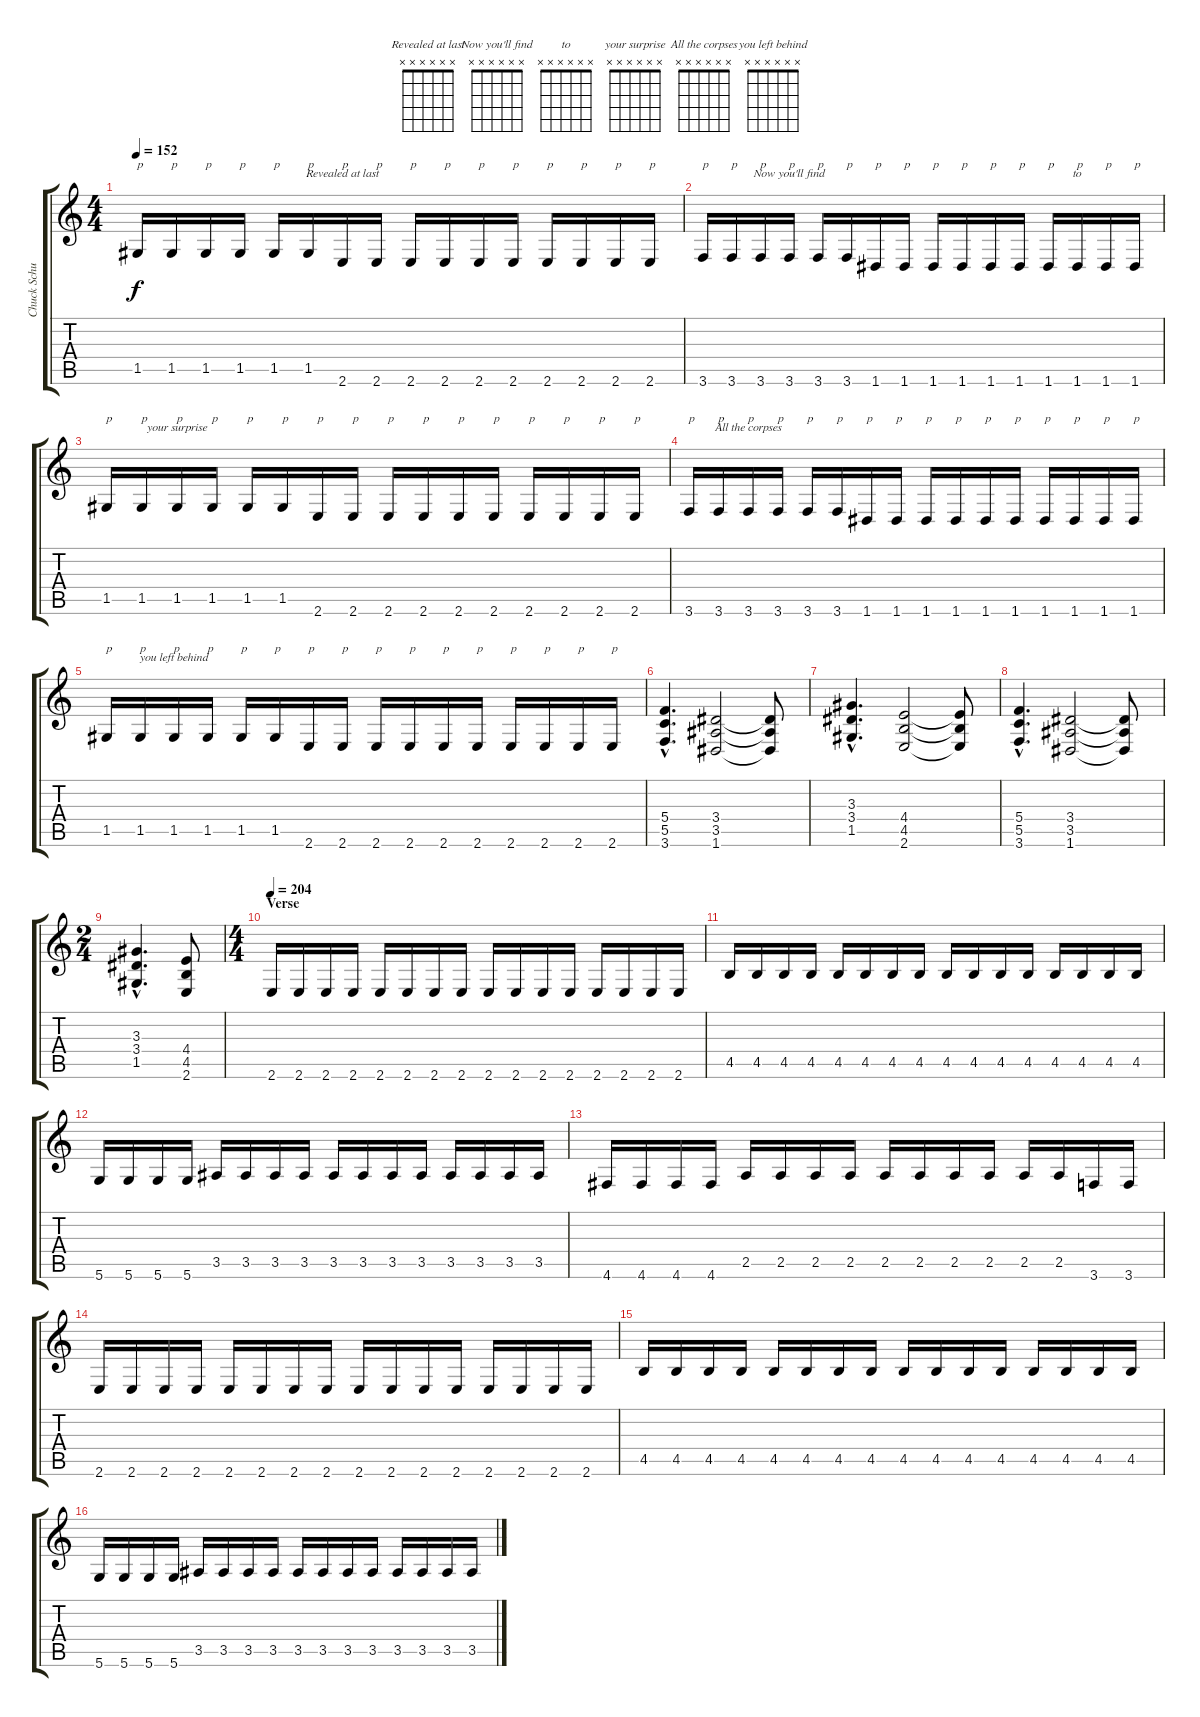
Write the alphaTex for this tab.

\track ("Chuck Schuldiner" "Chuck Schu") {instrument distortionguitar}
\staff {score tabs}
\tuning (D4 A3 F3 C3 G2 D2) {hide}
\chord ("Revealed at last" x x x x x x)
\chord ("Now you'll find" x x x x x x)
\chord ("to" x x x x x x)
\chord ("your surprise" x x x x x x)
\chord ("All the corpses" x x x x x x)
\chord ("you left behind" x x x x x x)
\ts (4 4)
\tempo 152
\clef g2
\ks c
1.5.16{txt "p" dy f} 1.5.16{txt "p"} 1.5.16{txt "p"} 1.5.16{txt "p"} 1.5.16{txt "p"} 1.5.16{txt "p"} 2.6.16{ch "Revealed at last" txt "p"} 2.6.16{txt "p"} 2.6.16{txt "p"} 2.6.16{txt "p"} 2.6.16{txt "p"} 2.6.16{txt "p"} 2.6.16{txt "p"} 2.6.16{txt "p"} 2.6.16{txt "p"} 2.6.16{txt "p"} |
3.6.16{txt "p"} 3.6.16{txt "p"} 3.6.16{txt "p"} 3.6.16{ch "Now you'll find" txt "p"} 3.6.16{txt "p"} 3.6.16{txt "p"} 1.6.16{txt "p"} 1.6.16{txt "p"} 1.6.16{txt "p"} 1.6.16{txt "p"} 1.6.16{txt "p"} 1.6.16{txt "p"} 1.6.16{txt "p"} 1.6.16{ch "to" txt "p"} 1.6.16{txt "p"} 1.6.16{txt "p"} |
1.5.16{txt "p"} 1.5.16{txt "p"} 1.5.16{ch "your surprise" txt "p"} 1.5.16{txt "p"} 1.5.16{txt "p"} 1.5.16{txt "p"} 2.6.16{txt "p"} 2.6.16{txt "p"} 2.6.16{txt "p"} 2.6.16{txt "p"} 2.6.16{txt "p"} 2.6.16{txt "p"} 2.6.16{txt "p"} 2.6.16{txt "p"} 2.6.16{txt "p"} 2.6.16{txt "p"} |
3.6.16{txt "p"} 3.6.16{txt "p"} 3.6.16{ch "All the corpses" txt "p"} 3.6.16{txt "p"} 3.6.16{txt "p"} 3.6.16{txt "p"} 1.6.16{txt "p"} 1.6.16{txt "p"} 1.6.16{txt "p"} 1.6.16{txt "p"} 1.6.16{txt "p"} 1.6.16{txt "p"} 1.6.16{txt "p"} 1.6.16{txt "p"} 1.6.16{txt "p"} 1.6.16{txt "p"} |
1.5.16{txt "p"} 1.5.16{txt "p"} 1.5.16{ch "you left behind" txt "p"} 1.5.16{txt "p"} 1.5.16{txt "p"} 1.5.16{txt "p"} 2.6.16{txt "p"} 2.6.16{txt "p"} 2.6.16{txt "p"} 2.6.16{txt "p"} 2.6.16{txt "p"} 2.6.16{txt "p"} 2.6.16{txt "p"} 2.6.16{txt "p"} 2.6.16{txt "p"} 2.6.16{txt "p"} |
(5.4{hac} 5.5{hac} 3.6{hac}).4{d} (3.4 3.5 1.6).2 (3.4{t} 3.5{t} 1.6{t}).8 |
(3.3{hac} 3.4{hac} 1.5{hac}).4{d} (4.4 4.5 2.6).2 (4.4{t} 4.5{t} 2.6{t}).8 |
(5.4{hac} 5.5{hac} 3.6{hac}).4{d} (3.4 3.5 1.6).2 (3.4{t} 3.5{t} 1.6{t}).8 |
\ts (2 4)
(3.3{hac} 3.4{hac} 1.5{hac}).4{d} (4.4 4.5 2.6).8 |
\ts (4 4)
\section ("" "Verse")
\tempo 204
2.6.16 2.6.16 2.6.16 2.6.16 2.6.16 2.6.16 2.6.16 2.6.16 2.6.16 2.6.16 2.6.16 2.6.16 2.6.16 2.6.16 2.6.16 2.6.16 |
4.5.16 4.5.16 4.5.16 4.5.16 4.5.16 4.5.16 4.5.16 4.5.16 4.5.16 4.5.16 4.5.16 4.5.16 4.5.16 4.5.16 4.5.16 4.5.16 |
5.6.16 5.6.16 5.6.16 5.6.16 3.5.16 3.5.16 3.5.16 3.5.16 3.5.16 3.5.16 3.5.16 3.5.16 3.5.16 3.5.16 3.5.16 3.5.16 |
4.6.16 4.6.16 4.6.16 4.6.16 2.5.16 2.5.16 2.5.16 2.5.16 2.5.16 2.5.16 2.5.16 2.5.16 2.5.16 2.5.16 3.6.16 3.6.16 |
2.6.16 2.6.16 2.6.16 2.6.16 2.6.16 2.6.16 2.6.16 2.6.16 2.6.16 2.6.16 2.6.16 2.6.16 2.6.16 2.6.16 2.6.16 2.6.16 |
4.5.16 4.5.16 4.5.16 4.5.16 4.5.16 4.5.16 4.5.16 4.5.16 4.5.16 4.5.16 4.5.16 4.5.16 4.5.16 4.5.16 4.5.16 4.5.16 |
5.6.16 5.6.16 5.6.16 5.6.16 3.5.16 3.5.16 3.5.16 3.5.16 3.5.16 3.5.16 3.5.16 3.5.16 3.5.16 3.5.16 3.5.16 3.5.16
